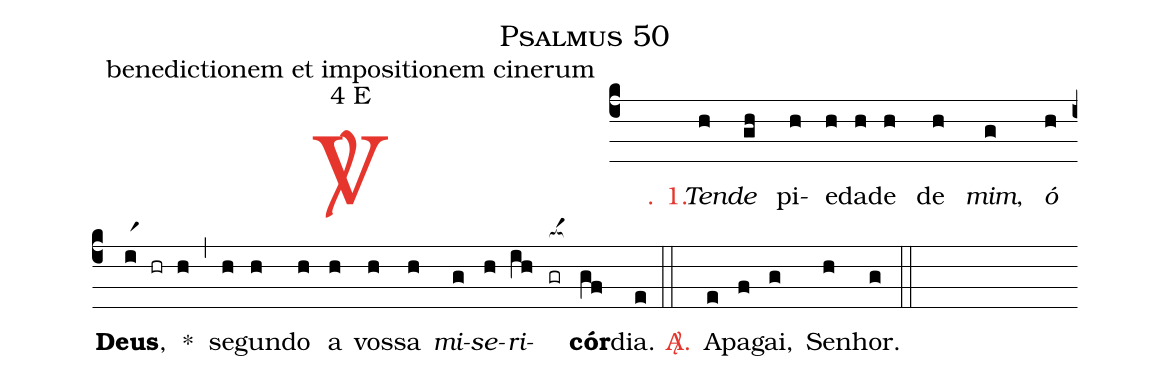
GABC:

name: Psalmus 50;
office-part: benedictionem et impositionem cinerum;
mode: 4;
mode-differentia: E;
%%
(c4)

<c><sp>V/</sp>. 1.</c>() <i>Ten</i>(h)<i>de</i>(gh) pi(h)e(h)da(h)de(h) de(h) <i>mim</i>,(g) <i>ó</i>(h) <b>Deus</b>,(ir1 hr h) *(,) se(h)gun(h)do(h) a(h) vos(h)sa(h) <i>mi</i>(g)<i>se</i>(h)<i>ri</i>(ih)<nlba>(gr[ocba:1{])<b>cór</b>(gf[ocba:0}])dia.</nlba>(e)

(::)

<c><sp>A/</sp>.</c>() A(e)pa(f)gai,(g) Se(h)nhor.(g)

(::)
